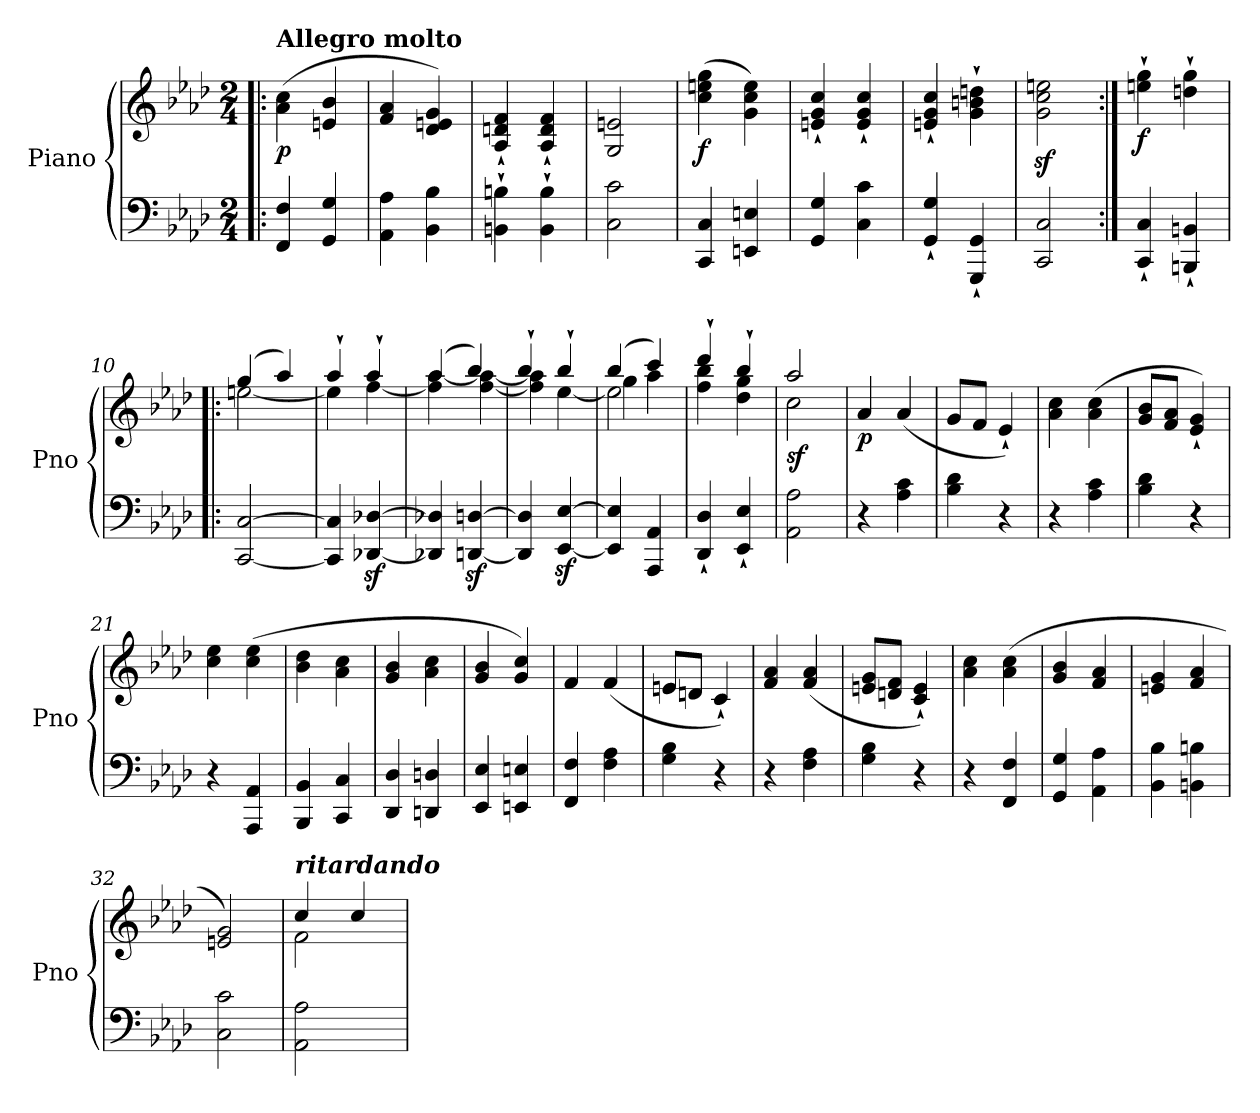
**kern	**kern	**dynam
*part1	*part1	*part1
*staff2	*staff1	*staff1/2
*I"Piano	*	*
*I'Pno	*	*
*clefF4	*clefG2	*
*k[b-e-a-d-]	*k[b-e-a-d-]	*
*M2/4	*M2/4	*
=1!|:	=1!|:	=1!|:
!	!LO:TX:a:B:t=Allegro molto	!
!	!	!LO:DY:b
4FF/ 4F/	(>4a-\ 4cc\	p
4GG/ 4G/	4en/ 4b-/	.
=2	=2	=2
4AA-\ 4A-\	4f/ 4a-/	.
4BB-\ 4B-\	4d-/ 4en/ 4g/)	.
=3	=3	=3
4BBn\` 4Bn\`	4A-/` 4dn/` 4f/`	.
4BB\` 4B\`	4A-/` 4d/` 4f/`	.
=4	=4	=4
2C\ 2c\	2G/ 2en/	.
=5	=5	=5
!	!	!LO:DY:b
4CC/ 4C/	(>4cc\ 4een\ 4gg\	f
4EEn/ 4En/	4g\ 4cc\ 4ee\)	.
=6	=6	=6
4GG/ 4G/	4en/` 4g/` 4cc/`	.
4C\ 4c\	4e/` 4g/` 4cc/`	.
=7	=7	=7
4GG/` 4G/`	4en/` 4g/` 4cc/`	.
4GGG/` 4GG/`	4g\` 4bn\` 4ddn\`	.
=8	=8	=8
2CC/ 2C/	2g\z< 2cc\z< 2een\z<	.
=9:|!	=9:|!	=9:|!
!	!	!LO:DY:b
4CC/` 4C/`	4een\` 4gg\`	f
4BBBn/` 4BBn/`	4ddn\` 4gg\`	.
=10!|:	=10!|:	=10!|:
*	*^	*
[2CC/ [2C/	(>4gg/	[2een\	.
.	4aa-/)	.	.
=11	=11	=11	=11
4CC/] 4C/]	4aa-`/	4ee\]	.
[4DD-X/z< [4D-X/z<	4aa-`/	[4ff\	.
=12	=12	=12	=12
4DD-X/] 4D-X/]	(>4aa-/	4ff\] [4aa-\	.
[4DDn/z< [4Dn/z<	4bb-/)	[4ff\ 4aa-\_	.
!!LO:LB:g=z	!!
=13	=13	=13	=13
4DD/] 4D/]	4bb-`/	4ff\] 4aa-\]	.
[4EE-/z< [4E-/z<	4bb-`/	[4ee-\	.
=14	=14	=14	=14
*	*	*^	*
4EE-/] 4E-/]	(>4bb-/	2ee-\]	4gg\	.
4AAA-/ 4AA-/	4ccc/)	.	4aa-\	.
*	*	*v	*v	*
=15	=15	=15	=15
4DD-/` 4D-/`	4ddd-`/	4ff\ 4bb-\	.
4EE-/` 4E-/`	4bb-`/	4dd-\ 4gg\	.
=16	=16	=16	=16
!	!	!	!LO:DY:b
2AA-\ 2A-\	2aa-/	2cc\	sf
=17	=17	=17	=17
!	!	!	!LO:DY:b
*	*v	*v	*
4r	4a-/	p
4A-\ 4c\	(<4a-/	.
=18	=18	=18
4B-\ 4d-\	8g/L	.
.	8f/J	.
4r	4e-`/)	.
=19	=19	=19
4r	4a-\ 4cc\	.
4A-\ 4c\	(>4a-\ 4cc\	.
=20	=20	=20
4B-\ 4d-\	8g/ 8b-/L	.
.	8f/ 8a-/J	.
4r	4e-/` 4g/`)	.
=21	=21	=21
4r	4cc\ 4ee-\	.
4AAA-/ 4AA-/	(>4cc\ 4ee-\	.
=22	=22	=22
4BBB-/ 4BB-/	4b-\ 4dd-\	.
4CC/ 4C/	4a-\ 4cc\	.
=23	=23	=23
4DD-/ 4D-/	4g/ 4b-/	.
4DDn/ 4Dn/	4a-\ 4cc\	.
=24	=24	=24
4EE-/ 4E-/	4g/ 4b-/	.
4EEn/ 4En/	4g/ 4cc/)	.
=25	=25	=25
4FF/ 4F/	4f/	.
4F\ 4A-\	(<4f/	.
=26	=26	=26
4G\ 4B-\	8en/L	.
.	8dn/J	.
4r	4c`/)	.
!!LO:LB:g=z
=27	=27	=27
4r	4f/ 4a-/	.
4F\ 4A-\	(<4f/ 4a-/	.
=28	=28	=28
4G\ 4B-\	8en/ 8g/L	.
.	8dn/ 8f/J	.
4r	4c/` 4e/`)	.
=29	=29	=29
4r	4a-\ 4cc\	.
4FF/ 4F/	(>4a-\ 4cc\	.
=30	=30	=30
4GG/ 4G/	4g/ 4b-/	.
4AA-\ 4A-\	4f/ 4a-/	.
=31	=31	=31
4BB-\ 4B-\	4en/ 4g/	.
4BBn\ 4Bn\	4f/ 4a-/	.
=32	=32	=32
2C\ 2c\	2en/ 2g/)	.
=33	=33	=33
*	*^	*
!	!LO:TX:a:Bi:t=ritardando	!	!
2AA-\ 2A-\	4cc/	2f\	.
.	4cc/	.	.
*	*v	*v	*
=	=	=
*-	*-	*-
